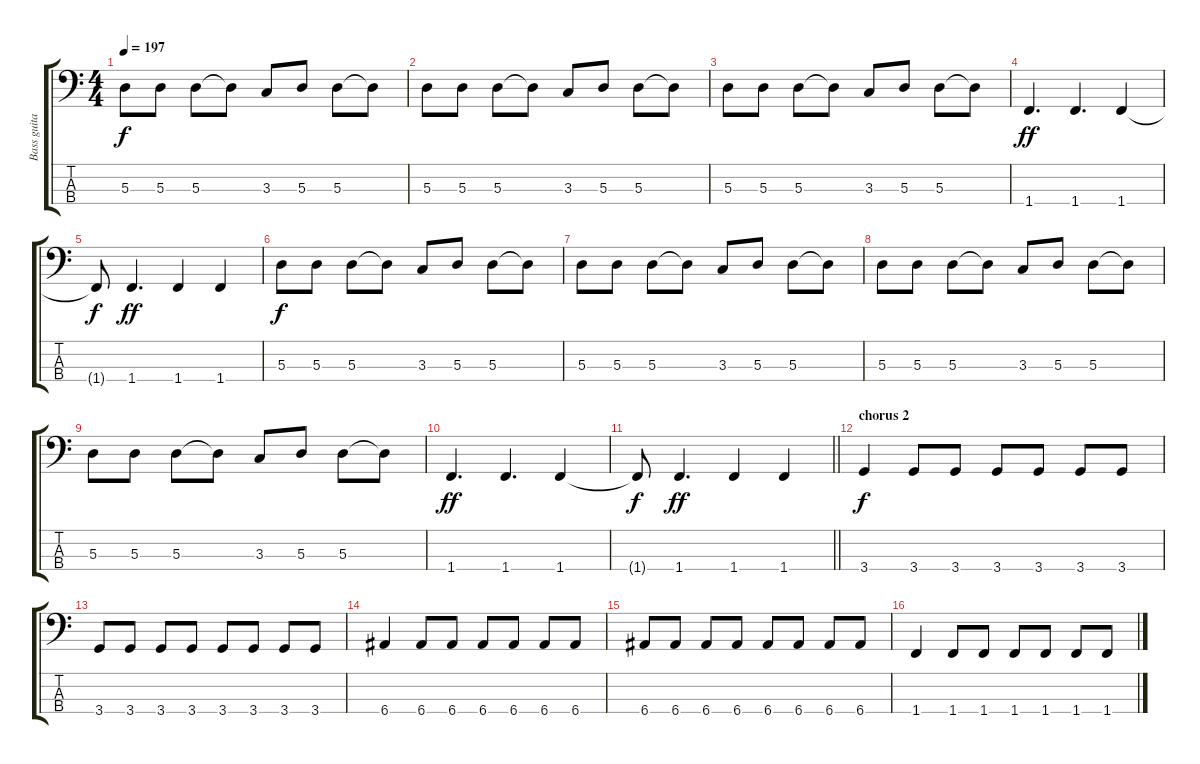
\track ("Bass guitar" "Bass guita") {instrument electricbassfinger}
\staff {score tabs}
\tuning (G2 D2 A1 E1) {hide}
\ts (4 4)
\tempo 197
\clef f4
\ks c
5.3.8{dy f} 5.3.8 5.3.8 5.3{t}.8 3.3.8 5.3.8 5.3.8 5.3{t}.8 |
5.3.8 5.3.8 5.3.8 5.3{t}.8 3.3.8 5.3.8 5.3.8 5.3{t}.8 |
5.3.8 5.3.8 5.3.8 5.3{t}.8 3.3.8 5.3.8 5.3.8 5.3{t}.8 |
1.4.4{d dy ff} 1.4.4{d} 1.4.4 |
1.4{t}.8{dy f} 1.4.4{d dy ff} 1.4.4 1.4.4 |
5.3.8{dy f} 5.3.8 5.3.8 5.3{t}.8 3.3.8 5.3.8 5.3.8 5.3{t}.8 |
5.3.8 5.3.8 5.3.8 5.3{t}.8 3.3.8 5.3.8 5.3.8 5.3{t}.8 |
5.3.8 5.3.8 5.3.8 5.3{t}.8 3.3.8 5.3.8 5.3.8 5.3{t}.8 |
5.3.8 5.3.8 5.3.8 5.3{t}.8 3.3.8 5.3.8 5.3.8 5.3{t}.8 |
1.4.4{d dy ff} 1.4.4{d} 1.4.4 |
\barLineRight lightlight
1.4{t}.8{dy f} 1.4.4{d dy ff} 1.4.4 1.4.4 |
\section ("" "chorus 2")
3.4.4{dy f} 3.4.8 3.4.8 3.4.8 3.4.8 3.4.8 3.4.8 |
3.4.8 3.4.8 3.4.8 3.4.8 3.4.8 3.4.8 3.4.8 3.4.8 |
6.4.4 6.4.8 6.4.8 6.4.8 6.4.8 6.4.8 6.4.8 |
6.4.8 6.4.8 6.4.8 6.4.8 6.4.8 6.4.8 6.4.8 6.4.8 |
1.4.4 1.4.8 1.4.8 1.4.8 1.4.8 1.4.8 1.4.8
